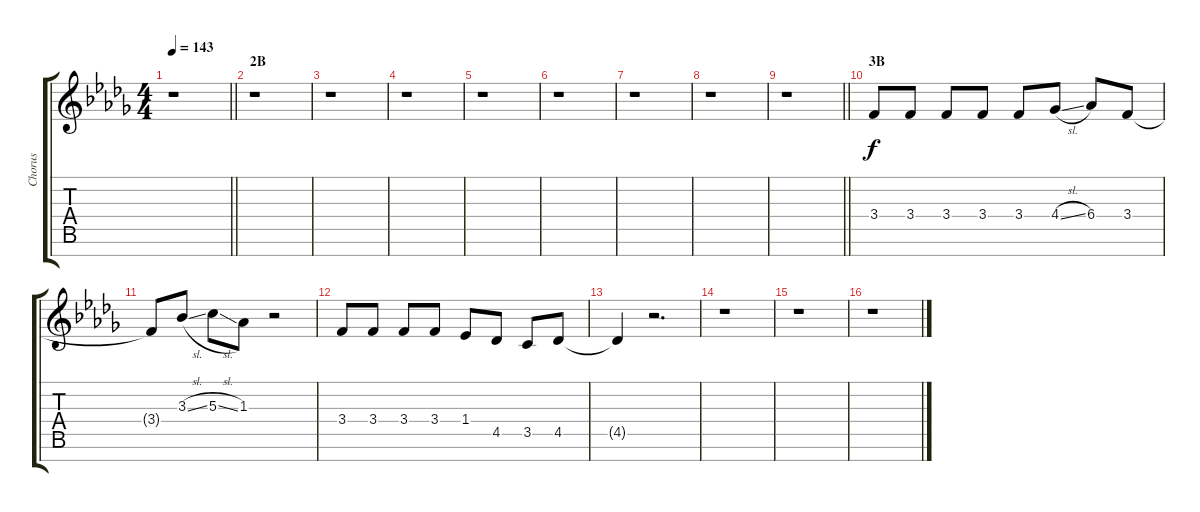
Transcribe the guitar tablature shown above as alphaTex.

\track ("Chorus" "Chorus") {instrument voiceoohs}
\staff {score tabs}
\tuning (E5 B4 G4 D4 A3 E3 B2) {hide}
\ts (4 4)
\tempo 143
\clef g2
\barLineRight lightlight
\ks db
r.1{dy f} |
\section ("" "2B")
r.1 |
r.1 |
r.1 |
r.1 |
r.1 |
r.1 |
r.1 |
\barLineRight lightlight
r.1 |
\section ("" "3B")
3.4.8 3.4.8 3.4.8 3.4.8 3.4.8 4.4{sl}.8 6.4.8 3.4.8 |
3.4{t}.8 3.3{sl}.8 5.3{sl}.8 1.3.8 r.2 |
3.4.8 3.4.8 3.4.8 3.4.8 1.4.8 4.5.8 3.5.8 4.5.8 |
4.5{t}.4 r.2{d} |
r.1 |
r.1 |
r.1
